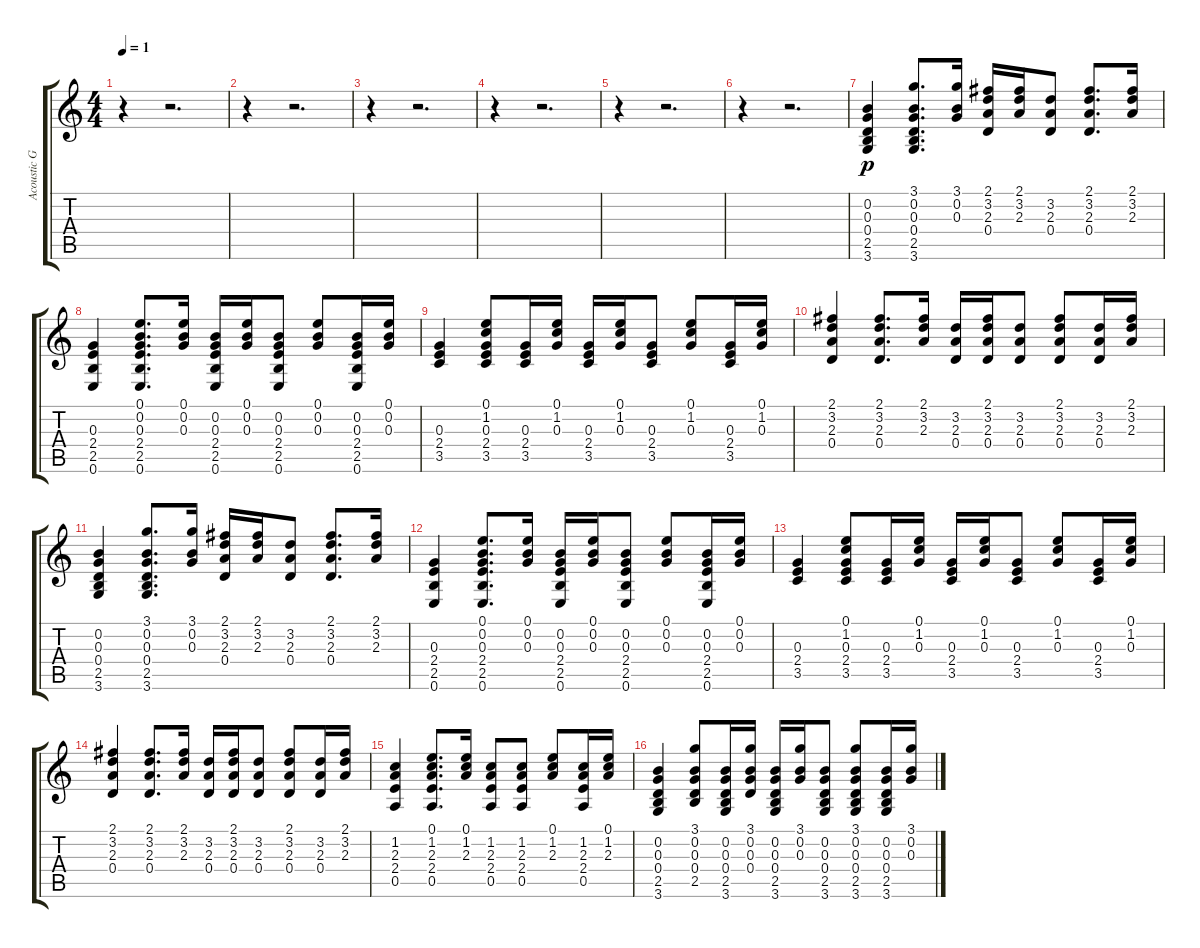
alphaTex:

\track ("Acoustic Guitar" "Acoustic G") {instrument acousticguitarsteel}
\staff {score tabs}
\tuning (E4 B3 G3 D3 A2 E2) {hide}
\ts (4 4)
\tempo 1
\clef g2
\ks c
r.4{dy p instrument acousticguitarsteel} r.2{d} |
r.4 r.2{d} |
r.4 r.2{d} |
r.4 r.2{d} |
r.4 r.2{d} |
r.4 r.2{d} |
(0.2 0.3 0.4 2.5 3.6).4 (3.1 0.2 0.3 0.4 2.5 3.6).8{d} (3.1 0.2 0.3).16 (2.1 3.2 2.3 0.4).16 (2.1 3.2 2.3).16 (3.2 2.3 0.4).8 (2.1 3.2 2.3 0.4).8{d} (2.1 3.2 2.3).16 |
(0.3 2.4 2.5 0.6).4 (0.1 0.2 0.3 2.4 2.5 0.6).8{d} (0.1 0.2 0.3).16 (0.2 0.3 2.4 2.5 0.6).16 (0.1 0.2 0.3).16 (0.2 0.3 2.4 2.5 0.6).8 (0.1 0.2 0.3).8 (0.2 0.3 2.4 2.5 0.6).16 (0.1 0.2 0.3).16 |
(0.3 2.4 3.5).4 (0.1 1.2 0.3 2.4 3.5).8 (0.3 2.4 3.5).16 (0.1 1.2 0.3).16 (0.3 2.4 3.5).16 (0.1 1.2 0.3).16 (0.3 2.4 3.5).8 (0.1 1.2 0.3).8 (0.3 2.4 3.5).16 (0.1 1.2 0.3).16 |
(2.1 3.2 2.3 0.4).4 (2.1 3.2 2.3 0.4).8{d} (2.1 3.2 2.3).16 (3.2 2.3 0.4).16 (2.1 3.2 2.3 0.4).16 (3.2 2.3 0.4).8 (2.1 3.2 2.3 0.4).8 (3.2 2.3 0.4).16 (2.1 3.2 2.3).16 |
(0.2 0.3 0.4 2.5 3.6).4 (3.1 0.2 0.3 0.4 2.5 3.6).8{d} (3.1 0.2 0.3).16 (2.1 3.2 2.3 0.4).16 (2.1 3.2 2.3).16 (3.2 2.3 0.4).8 (2.1 3.2 2.3 0.4).8{d} (2.1 3.2 2.3).16 |
(0.3 2.4 2.5 0.6).4 (0.1 0.2 0.3 2.4 2.5 0.6).8{d} (0.1 0.2 0.3).16 (0.2 0.3 2.4 2.5 0.6).16 (0.1 0.2 0.3).16 (0.2 0.3 2.4 2.5 0.6).8 (0.1 0.2 0.3).8 (0.2 0.3 2.4 2.5 0.6).16 (0.1 0.2 0.3).16 |
(0.3 2.4 3.5).4 (0.1 1.2 0.3 2.4 3.5).8 (0.3 2.4 3.5).16 (0.1 1.2 0.3).16 (0.3 2.4 3.5).16 (0.1 1.2 0.3).16 (0.3 2.4 3.5).8 (0.1 1.2 0.3).8 (0.3 2.4 3.5).16 (0.1 1.2 0.3).16 |
(2.1 3.2 2.3 0.4).4 (2.1 3.2 2.3 0.4).8{d} (2.1 3.2 2.3).16 (3.2 2.3 0.4).16 (2.1 3.2 2.3 0.4).16 (3.2 2.3 0.4).8 (2.1 3.2 2.3 0.4).8 (3.2 2.3 0.4).16 (2.1 3.2 2.3).16 |
(1.2 2.3 2.4 0.5).4 (0.1 1.2 2.3 2.4 0.5).8{d} (0.1 1.2 2.3).16 (1.2 2.3 2.4 0.5).8 (1.2 2.3 2.4 0.5).8 (0.1 1.2 2.3).8 (1.2 2.3 2.4 0.5).16 (0.1 1.2 2.3).16 |
(0.2 0.3 0.4 2.5 3.6).4 (3.1 0.2 0.3 0.4 2.5).8 (0.2 0.3 0.4 2.5 3.6).16 (3.1 0.2 0.3 0.4).16 (0.2 0.3 0.4 2.5 3.6).16 (3.1 0.2 0.3).16 (0.2 0.3 0.4 2.5 3.6).8 (3.1 0.2 0.3 0.4 2.5 3.6).8 (0.2 0.3 0.4 2.5 3.6).16 (3.1 0.2 0.3).16
